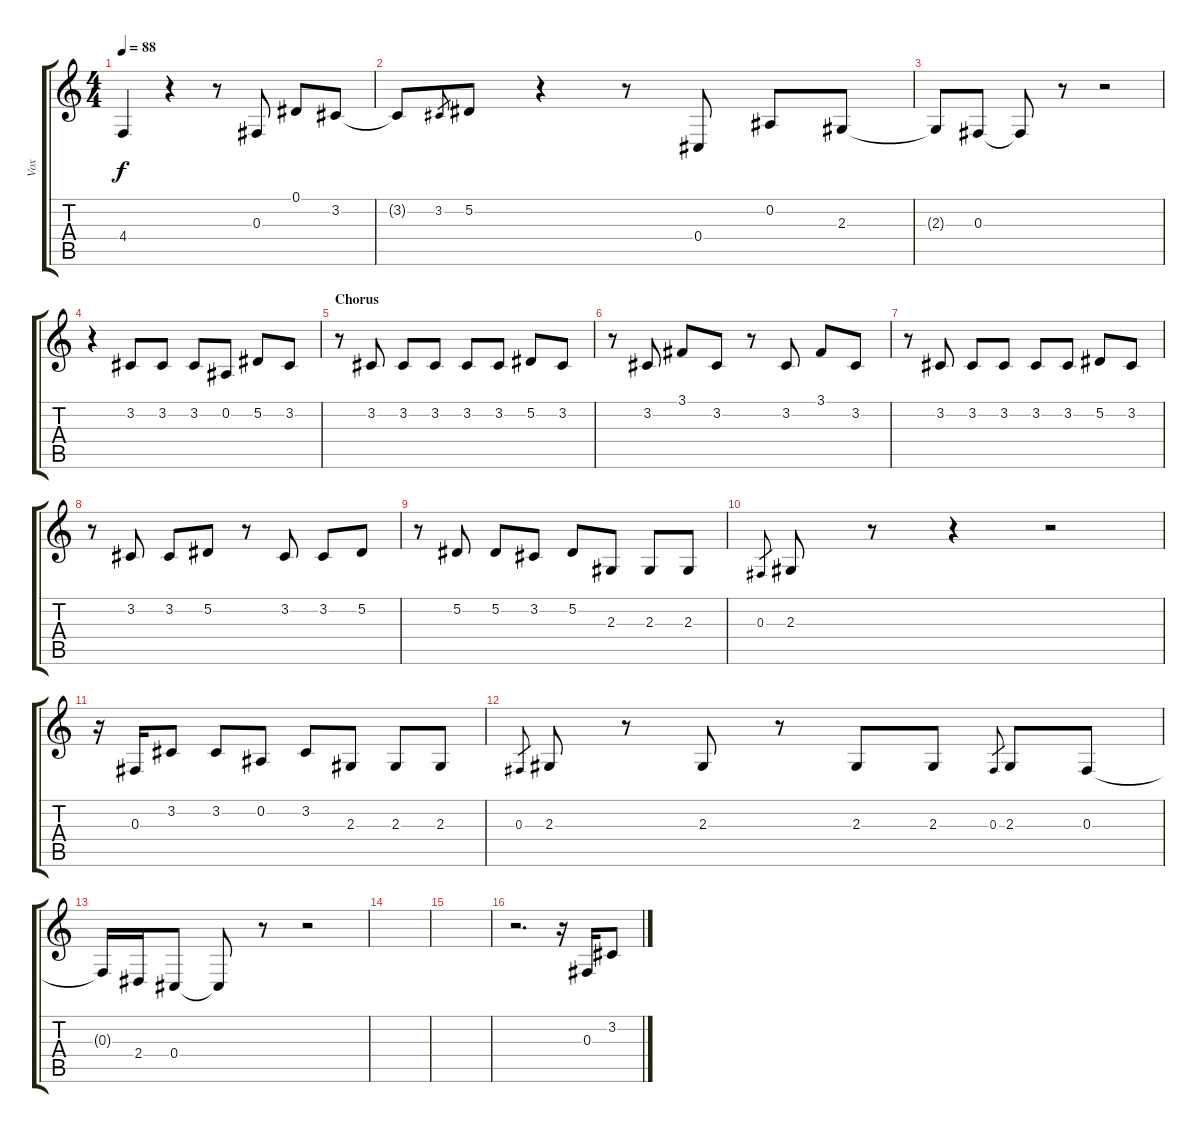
\track ("Vox" "Vox") {instrument bassoon}
\staff {score tabs}
\tuning (Eb4 Bb3 Gb3 Db3 Ab2 Eb2) {hide}
\ts (4 4)
\tempo 88
\clef g2
\ks c
4.4.4{dy f} r.4 r.8 0.3.8 0.1.8 3.2.8 |
3.2{t}.8 3.2.8{gr} 5.2.8 r.4 r.8 0.4.8 0.2.8 2.3.8 |
2.3{t}.8 0.3.8 0.3{t}.8 r.8 r.2 |
r.4 3.2.8 3.2.8 3.2.8 0.2.8 5.2.8 3.2.8 |
\section ("" "Chorus")
r.8 3.2.8 3.2.8 3.2.8 3.2.8 3.2.8 5.2.8 3.2.8 |
r.8 3.2.8 3.1.8 3.2.8 r.8 3.2.8 3.1.8 3.2.8 |
r.8 3.2.8 3.2.8 3.2.8 3.2.8 3.2.8 5.2.8 3.2.8 |
r.8 3.2.8 3.2.8 5.2.8 r.8 3.2.8 3.2.8 5.2.8 |
r.8 5.2.8 5.2.8 3.2.8 5.2.8 2.3.8 2.3.8 2.3.8 |
0.3.8{gr} 2.3.8 r.8 r.4 r.2 |
r.16 0.3.16 3.2.8 3.2.8 0.2.8 3.2.8 2.3.8 2.3.8 2.3.8 |
0.3.8{gr} 2.3.8 r.8 2.3.8 r.8 2.3.8 2.3.8 0.3.8{gr} 2.3.8 0.3.8 |
0.3{t}.16 2.4.16 0.4.8 0.4{t}.8 r.8 r.2 |
|
|
r.2{d} r.16 0.3.16 3.2.8
